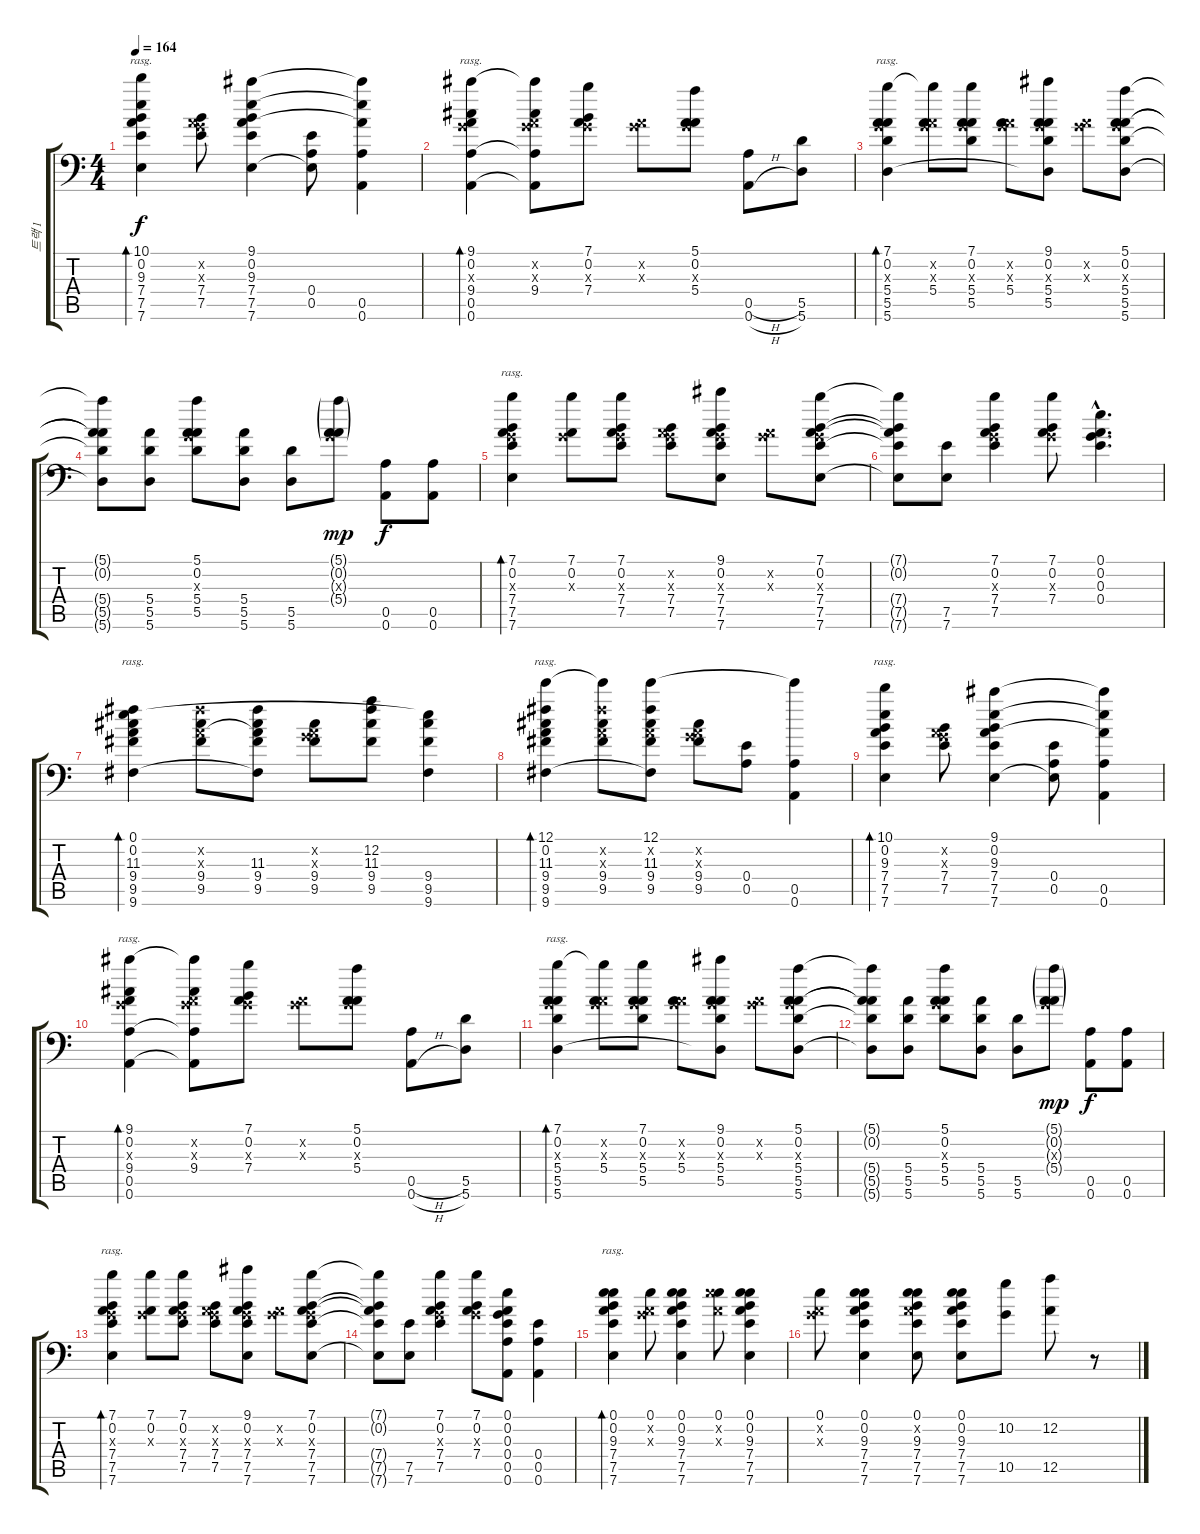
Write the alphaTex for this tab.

\track ("트랙 1" "트랙 1") {instrument acousticguitarsteel}
\staff {score tabs}
\tuning (E4 A3 G3 E3 A2 A1) {hide}
\ts (4 4)
\tempo 164
\clef f4
\ks c
(10.1 0.2 9.3 7.4 7.5 7.6).4{bd 60 rasg ii dy f} (0.2{x} 0.3{x} 7.4 7.5).8 (9.1 0.2 9.3 7.4 7.5 7.6).4 (0.4 0.5 7.6{t}).8 (9.1{t} 0.2{t} 9.3{t} 0.5 0.6).4 |
(9.1 0.2 0.3{x} 9.4 0.5 0.6).4{bd 60 rasg ii} (9.1{t} 0.2{x} 0.3{x} 9.4 0.5{t} 0.6{t}).8 (7.1 0.2 0.3{x} 7.4).8 (0.2{x} 0.3{x}).8 (5.1 0.2 0.3{x} 5.4).8 (0.5{h} 0.6{h}).8 (5.5 5.6).8 |
(7.1 0.2 0.3{x} 5.4 5.5 5.6).4{bd 60 rasg ii} (7.1{t} 0.2{x} 0.3{x} 5.4).8 (7.1 0.2 0.3{x} 5.4 5.5).8 (0.2{x} 0.3{x} 5.4).8 (9.1 0.2 0.3{x} 5.4 5.5 5.6{t}).8 (0.2{x} 0.3{x}).8 (5.1 0.2 0.3{x} 5.4 5.5 5.6).8 |
(5.1{t} 0.2{t} 5.4{t} 5.5{t} 5.6{t}).8 (5.4 5.5 5.6).8 (5.1 0.2 0.3{x} 5.4 5.5).8 (5.4 5.5 5.6).8 (5.5 5.6).8 (5.1{g} 0.2{g} 0.3{g x} 5.4{g}).8{dy mp} (0.5 0.6).8{dy f} (0.5 0.6).8 |
(7.1 0.2 0.3{x} 7.4 7.5 7.6).4{bd 60 rasg ii} (7.1 0.2 0.3{x}).8 (7.1 0.2 0.3{x} 7.4 7.5).8 (0.2{x} 0.3{x} 7.4 7.5).8 (9.1 0.2 0.3{x} 7.4 7.5 7.6).8 (0.2{x} 0.3{x}).8 (7.1 0.2 0.3{x} 7.4 7.5 7.6).8 |
(7.1{t} 0.2{t} 7.4{t} 7.5{t} 7.6{t}).8 (7.5 7.6).8 (7.1 0.2 0.3{x} 7.4 7.5).4 (7.1 0.2 0.3{x} 7.4).8 (0.1{hac} 0.2{hac} 0.3{hac} 0.4{hac}).4{d} |
(0.1 0.2 11.3 9.4 9.5 9.6).4{bd 60 rasg ii} (0.2{x} 11.3{x} 9.4 9.5).8 (0.2{t} 11.3 9.4 9.5 9.6{t}).8 (0.2{x} 0.3{x} 9.4 9.5).8 (12.2 11.3 9.4 9.5).8 (0.1{t} 9.4 9.5 9.6).4 |
(12.1 0.2 11.3 9.4 9.5 9.6).4{bd 60 rasg ii} (12.1{t} 0.2{x} 11.3{x} 9.4 9.5).8 (12.1 0.2{x} 11.3 9.4 9.5 9.6{t}).8 (0.2{x} 0.3{x} 9.4 9.5).8 (0.4 0.5).8 (12.1{t} 0.5 0.6).4 |
(10.1 0.2 9.3 7.4 7.5 7.6).4{bd 60 rasg ii} (0.2{x} 0.3{x} 7.4 7.5).8 (9.1 0.2 9.3 7.4 7.5 7.6).4 (0.4 0.5 7.6{t}).8 (9.1{t} 0.2{t} 9.3{t} 0.5 0.6).4 |
(9.1 0.2 0.3{x} 9.4 0.5 0.6).4{bd 60 rasg ii} (9.1{t} 0.2{x} 0.3{x} 9.4 0.5{t} 0.6{t}).8 (7.1 0.2 0.3{x} 7.4).8 (0.2{x} 0.3{x}).8 (5.1 0.2 0.3{x} 5.4).8 (0.5{h} 0.6{h}).8 (5.5 5.6).8 |
(7.1 0.2 0.3{x} 5.4 5.5 5.6).4{bd 60 rasg ii} (7.1{t} 0.2{x} 0.3{x} 5.4).8 (7.1 0.2 0.3{x} 5.4 5.5).8 (0.2{x} 0.3{x} 5.4).8 (9.1 0.2 0.3{x} 5.4 5.5 5.6{t}).8 (0.2{x} 0.3{x}).8 (5.1 0.2 0.3{x} 5.4 5.5 5.6).8 |
(5.1{t} 0.2{t} 5.4{t} 5.5{t} 5.6{t}).8 (5.4 5.5 5.6).8 (5.1 0.2 0.3{x} 5.4 5.5).8 (5.4 5.5 5.6).8 (5.5 5.6).8 (5.1{g} 0.2{g} 0.3{g x} 5.4{g}).8{dy mp} (0.5 0.6).8{dy f} (0.5 0.6).8 |
(7.1 0.2 0.3{x} 7.4 7.5 7.6).4{bd 60 rasg ii} (7.1 0.2 0.3{x}).8 (7.1 0.2 0.3{x} 7.4 7.5).8 (0.2{x} 0.3{x} 7.4 7.5).8 (9.1 0.2 0.3{x} 7.4 7.5 7.6).8 (0.2{x} 0.3{x}).8 (7.1 0.2 0.3{x} 7.4 7.5 7.6).8 |
(7.1{t} 0.2{t} 7.4{t} 7.5{t} 7.6{t}).8 (7.5 7.6).8 (7.1 0.2 0.3{x} 7.4 7.5).4 (7.1 0.2 0.3{x} 7.4).8 (0.1 0.2 0.3 0.4 0.5 0.6).8 (0.4 0.5 0.6).4 |
(0.1 0.2 9.3 7.4 7.5 7.6).4{bd 60 rasg ii} (0.1 0.2{x} 0.3{x}).8 (0.1 0.2 9.3 7.4 7.5 7.6).4 (0.1 0.2{x} 9.3{x}).8 (0.1 0.2 9.3 7.4 7.5 7.6).4 |
(0.1 0.2{x} 0.3{x}).8 (0.1 0.2 9.3 7.4 7.5 7.6).4 (0.1 0.2{x} 9.3 7.4 7.5 7.6).8 (0.1 0.2 9.3 7.4 7.5 7.6).8 (10.2 10.5).8 (12.2 12.5).8 r.8
